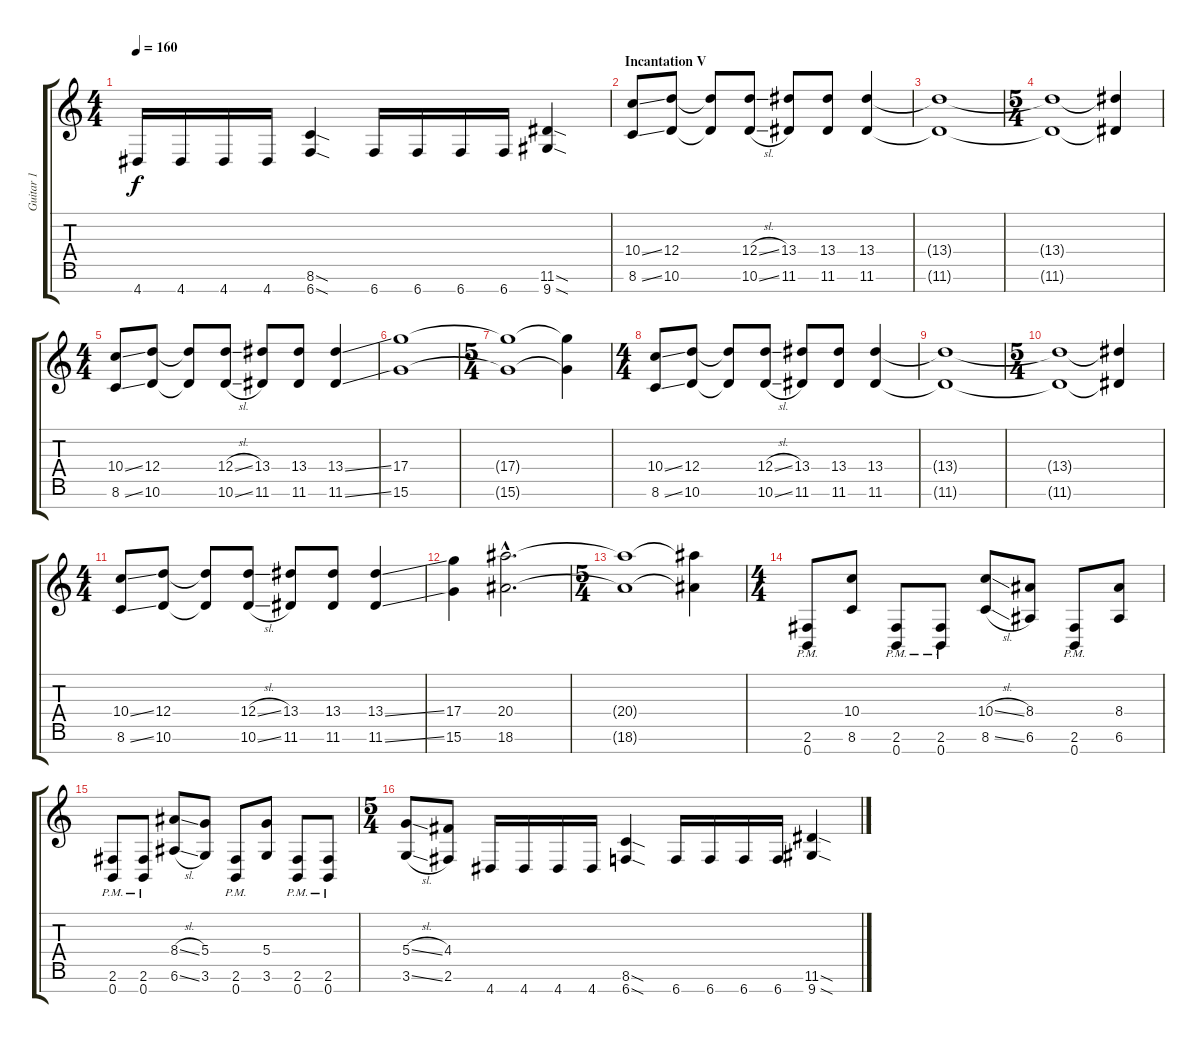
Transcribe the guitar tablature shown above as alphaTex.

\track ("Guitar 1" "Guitar 1") {instrument distortionguitar}
\staff {score tabs}
\tuning (E4 B3 G3 D3 A2 E2 B1) {hide}
\ts (4 4)
\tempo 160
\clef g2
\ks c
4.7.16{dy f} 4.7.16 4.7.16 4.7.16 (8.6{sod} 6.7{sod}).4 6.7.16 6.7.16 6.7.16 6.7.16 (11.6{sod} 9.7{sod}).4 |
\section ("" "Incantation V")
(10.4{ss} 8.6{ss}).8 (12.4 10.6).8 (12.4{t} 10.6{t}).8 (12.4{sl} 10.6{sl}).8 (13.4 11.6).8 (13.4 11.6).8 (13.4 11.6).4 |
(13.4{t} 11.6{t}).1 |
\ts (5 4)
(13.4{t} 11.6{t}).1 (13.4{t} 11.6{t}).4 |
\ts (4 4)
(10.4{ss} 8.6{ss}).8 (12.4 10.6).8 (12.4{t} 10.6{t}).8 (12.4{sl} 10.6{sl}).8 (13.4 11.6).8 (13.4 11.6).8 (13.4{ss} 11.6{ss}).4 |
(17.4 15.6).1 |
\ts (5 4)
(17.4{t} 15.6{t}).1 (17.4{t} 15.6{t}).4 |
\ts (4 4)
(10.4{ss} 8.6{ss}).8 (12.4 10.6).8 (12.4{t} 10.6{t}).8 (12.4{sl} 10.6{sl}).8 (13.4 11.6).8 (13.4 11.6).8 (13.4 11.6).4 |
(13.4{t} 11.6{t}).1 |
\ts (5 4)
(13.4{t} 11.6{t}).1 (13.4{t} 11.6{t}).4 |
\ts (4 4)
(10.4{ss} 8.6{ss}).8 (12.4 10.6).8 (12.4{t} 10.6{t}).8 (12.4{sl} 10.6{sl}).8 (13.4 11.6).8 (13.4 11.6).8 (13.4{ss} 11.6{ss}).4 |
(17.4 15.6).4 (20.4{hac} 18.6{hac}).2{d} |
\ts (5 4)
(20.4{t} 18.6{t}).1 (20.4{t} 18.6{t}).4 |
\ts (4 4)
\section ("" "")
(2.6{pm} 0.7{pm}).8 (10.4 8.6).8 (2.6{pm} 0.7{pm}).8 (2.6{pm} 0.7{pm}).8 (10.4{sl} 8.6{sl}).8 (8.4 6.6).8 (2.6{pm} 0.7{pm}).8 (8.4 6.6).8 |
(2.6{pm} 0.7{pm}).8 (2.6{pm} 0.7{pm}).8 (8.4{sl} 6.6{sl}).8 (5.4 3.6).8 (2.6{pm} 0.7{pm}).8 (5.4 3.6).8 (2.6{pm} 0.7{pm}).8 (2.6{pm} 0.7{pm}).8 |
\ts (5 4)
(5.4{sl} 3.6{sl}).8 (4.4 2.6).8 4.7.16 4.7.16 4.7.16 4.7.16 (8.6{sod} 6.7{sod}).4 6.7.16 6.7.16 6.7.16 6.7.16 (11.6{sod} 9.7{sod}).4
